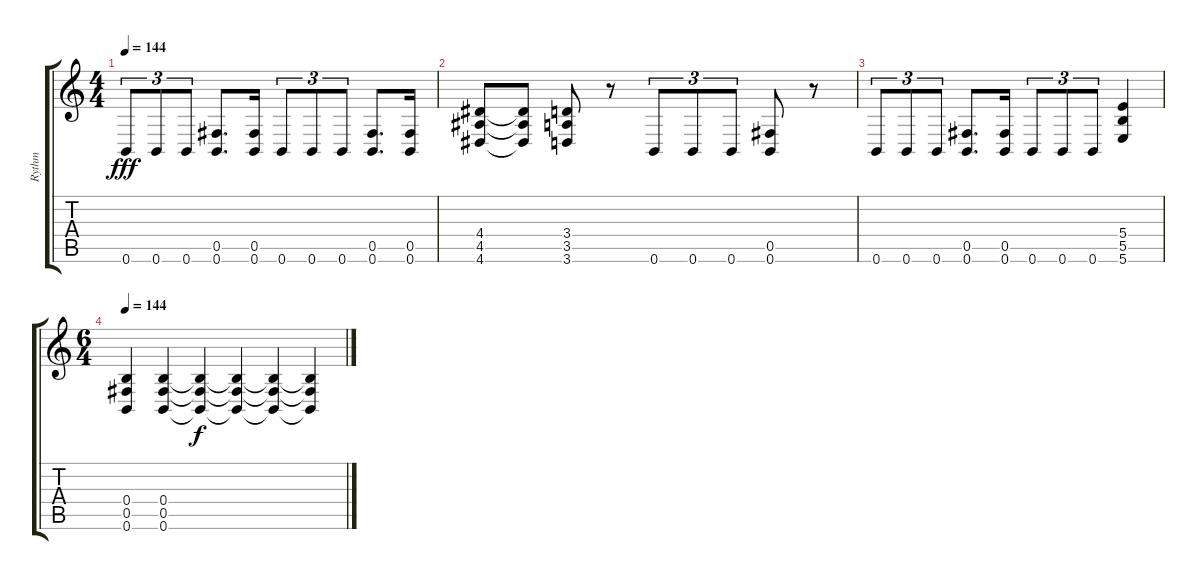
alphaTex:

\track ("Rythm" "Rythm") {instrument distortionguitar}
\staff {score tabs}
\tuning (Db4 Ab3 E3 B2 Gb2 B1) {hide}
\ts (4 4)
\tempo 144
\clef g2
\ks c
0.6.8{tu (3 2) dy fff} 0.6.8{tu (3 2)} 0.6.8{tu (3 2)} (0.5 0.6).8{d} (0.5 0.6).16 0.6.8{tu (3 2)} 0.6.8{tu (3 2)} 0.6.8{tu (3 2)} (0.5 0.6).8{d} (0.5 0.6).16 |
(4.4 4.5 4.6).8 (4.4{t} 4.5{t} 4.6{t}).8 (3.4 3.5 3.6).8 r.8 0.6.8{tu (3 2)} 0.6.8{tu (3 2)} 0.6.8{tu (3 2)} (0.5 0.6).8 r.8 |
0.6.8{tu (3 2)} 0.6.8{tu (3 2)} 0.6.8{tu (3 2)} (0.5 0.6).8{d} (0.5 0.6).16 0.6.8{tu (3 2)} 0.6.8{tu (3 2)} 0.6.8{tu (3 2)} (5.4 5.5 5.6).4 |
\ts (6 4)
\tempo 144
(0.4 0.5 0.6).4 (0.4 0.5 0.6).4 (0.4{t} 0.5{t} 0.6{t}).4{dy f volume 0} (0.4{t} 0.5{t} 0.6{t}).4 (0.4{t} 0.5{t} 0.6{t}).4 (0.4{t} 0.5{t} 0.6{t}).4
